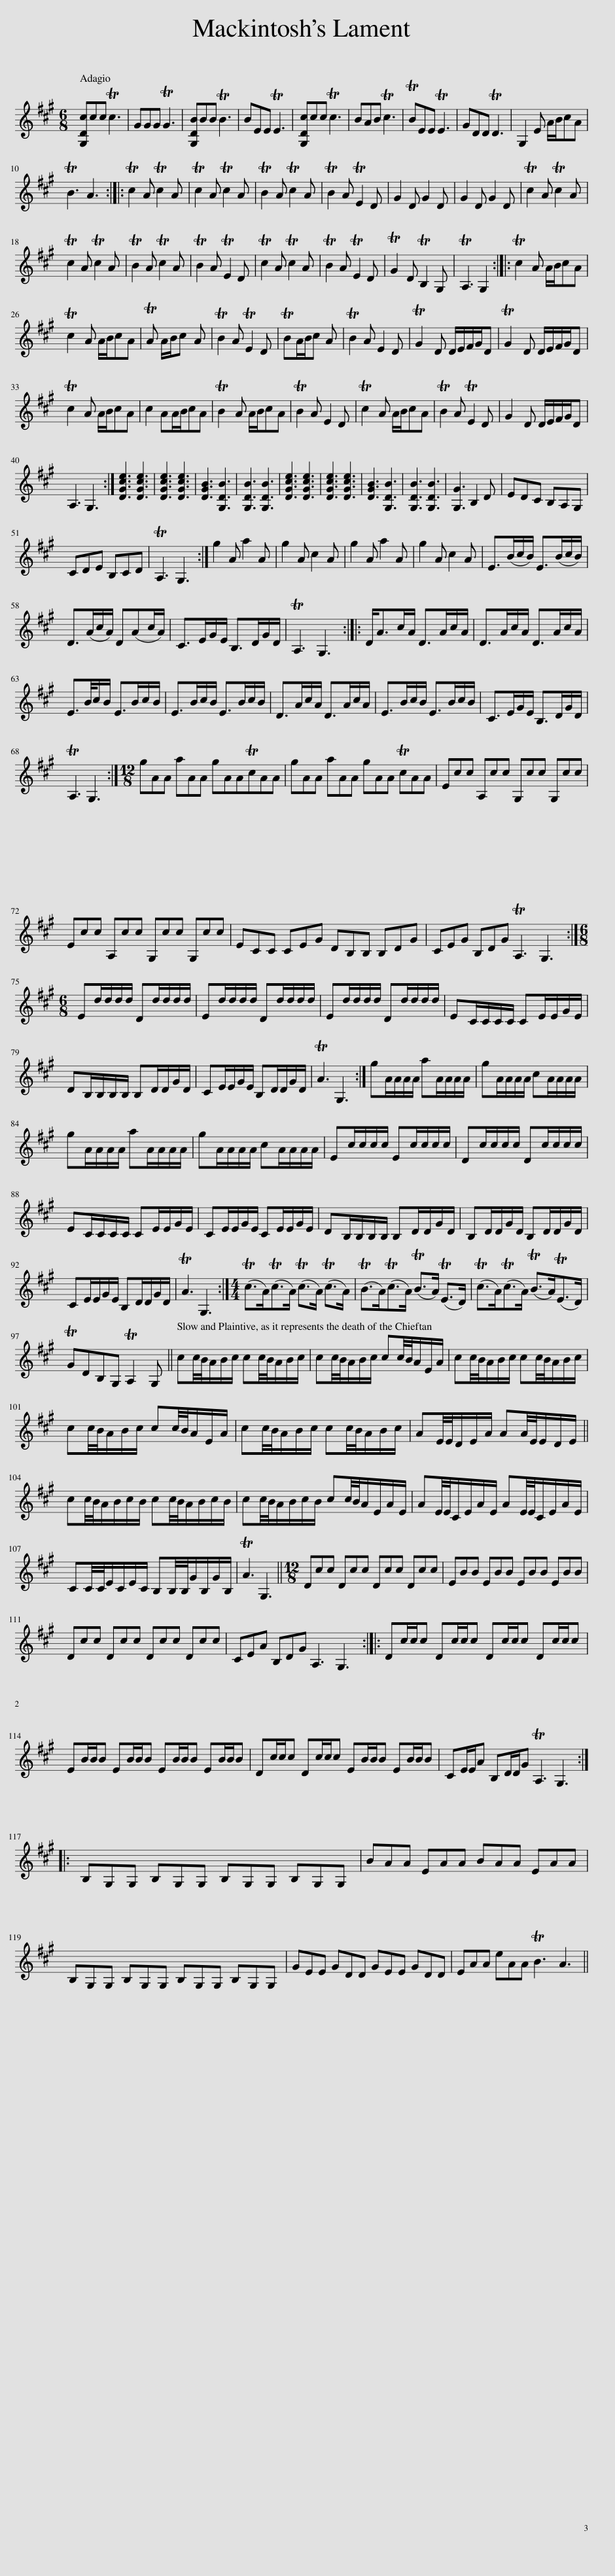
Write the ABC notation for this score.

X:1
L:1/8
M:6/8
I:linebreak $
K:A
V:1 treble
V:1
 [G,Dc]cc Tc3 | GGG TG3 | [G,DB]BB TB3 | BEE TE3 | [G,Dc]cc Tc3 | %5
 BAB Tc3 | TBEE TE3 | GDD TD3 | G,2 E A/B/cA |$ TB3 A3 :: %10
 Tc2 A Tc2 A | Tc2 A Tc2 A | TB2 A Tc2 A | TB2 A TE2 D | G2 D G2 D | %15
 G2 D G2 D | Tc2 A Tc2 A |$ Tc2 A Tc2 A | TB2 A Tc2 A | TB2 A TE2 D | %20
 Tc2 A Tc2 A | TB2 A TE2 D | TG2 D TB,2 G, | TA,3 G,2 :: Tc2 A A/B/cA |$ %25
 Tc2 A A/B/cA | TA A/B/c A | TB2 A TE2 D | TBA/B/c A | TB2 A E2 D | %30
 TG2 D D/E/F/G/D | TG2 D D/E/F/G/D |$ Tc2 A A/B/cA | c2 AA/B/cA | TB2 A A/B/cA | %35
 TB2 A E2 D | Tc2 A A/B/cA | TB2 A TE2 D | G2 D D/E/F/G/D |$ A,3 G,3 :| %40
 [DGce]3 [DGce]3 | [DGce]3 [DGce]3 | [DGB]3 [G,DB]3 | [G,DB]3 [G,DB]3 | [DGce]3 [DGce]3 | %45
 [DGce]3 [DGce]3 | [DGB]3 [G,DB]3 | [G,DB]3 [G,DB]3 | [G,G]3 B,2 D | EDC B,A,G, |$ %50
 CDE B,CD | TA,3 G,3 :| g2 A a2 A | g2 A c2 A | g2 A a2 A | %55
 g2 A c2 A | E>(Bc/B/) E>(Bc/B/) |$ D>(Ac/A/) D(Ac/A/) | C>EG/E/ B,>DG/D/ | TA,3 G,3 :: %60
 D<Ac/A/ D>Ac/A/ | D>Ac/A/ D>Ac/A/ |$ E3/2B/4c/B/ E>Bc/B/ | E>Bc/B/ E>Bc/B/ | D>Ac/A/ D>Ac/A/ | %65
 E>Bc/B/ E>Bc/B/ | C>EG/E/ B,>DG/D/ |$ TA,3 G,3 :|[M:12/8] gAA aAA gAATcAA | gAA aAA gAA TcAA | %70
 Ecc A,cc G,cc G,cc |$ Ecc A,cc G,cc G,cc | ECC CEG DB,B, B,DG | CEG B,DG TA,3 G,3 :|$[M:6/8] Ed/d/d/d/ Dd/d/d/d/ | %75
 Ed/d/d/d/ Dd/d/d/d/ | Ed/d/d/d/ Dd/d/d/d/ | EC/C/C/C/ CE/E/G/E/ |$ DB,/B,/B,/B,/ B,D/D/G/D/ | CE/E/G/E/ B,D/D/G/D/ | %80
 TA3 G,3 :| gA/A/A/A/ aA/A/A/A/ | gA/A/A/A/ cA/A/A/A/ |$ gA/A/A/A/ aA/A/A/A/ | gA/A/A/A/ cA/A/A/A/ | %85
 Ec/c/c/c/ Ec/c/c/c/ | Dc/c/c/c/ Dc/c/c/c/ |$ EC/C/C/C/ CE/E/G/E/ | CE/E/G/E/ CE/E/G/E/ | DB,/B,/B,/B,/ B,D/D/G/D/ | %90
 B,D/D/G/D/ B,D/D/G/D/ |$ CE/E/G/E/ B,D/D/G/D/ | TA3 G,3 :|[M:4/4] (Tc>A)(Tc>A) (Tc>A) (Tc>A) | (TB>A)(Tc>A) (TB>A) (TE>D) | %95
 (Tc>A)(Tc>A) (TB>A)(TE>D) |$ TGDB,G, TA,2 G, || cc/4B/4A/B/c/ cc/4B/4A/B/c/ | cc/4B/4A/B/c/ cc/4B/4A/E/A/ | cc/4B/4A/B/c/ cc/4B/4A/B/c/ |$ %100
 cc/4B/4A/B/c/ cc/4B/4A/E/A/ | cc/4B/4A/B/c/ cc/4B/4A/B/c/ | AE/4E/4D/E/A/ AA/4E/4E/D/E/ ||$ cc/4B/4A/B/c/B/ cc/4B/4A/B/c/B/ | cc/4B/4A/B/c/B/ cc/4B/4A/E/A/E/ | %105
 AE/4E/4C/E/A/E/ AE/4E/4C/E/A/E/ |$ CC/4C/4E/C/E/C/ B,B,/4B,/4G/B,/G/B,/ | TA3 G,3 ||[M:12/8] Dcc Dcc Dcc Dcc | EBB EBB EBB EBB |$ %110
 Dcc Dcc Dcc Dcc | CEA B,DG A,3 G,3 :: Dc/c/c Dc/c/c Dc/c/c Dc/c/c |$ EB/B/B EB/B/B EB/B/B EB/B/B | Dc/c/c Dc/c/c EB/B/B EB/B/B | %115
 CE/E/A B,D/D/G TA,3 G,3 ::$ B,G,G, B,G,G, B,G,G, B,G,G, | BAA EAA BAA EAA |$ B,G,G, B,G,G, B,G,G, B,G,G, | GEE GDD GEE GDD | %120
 EAA eAA TB3 A3 || %121
